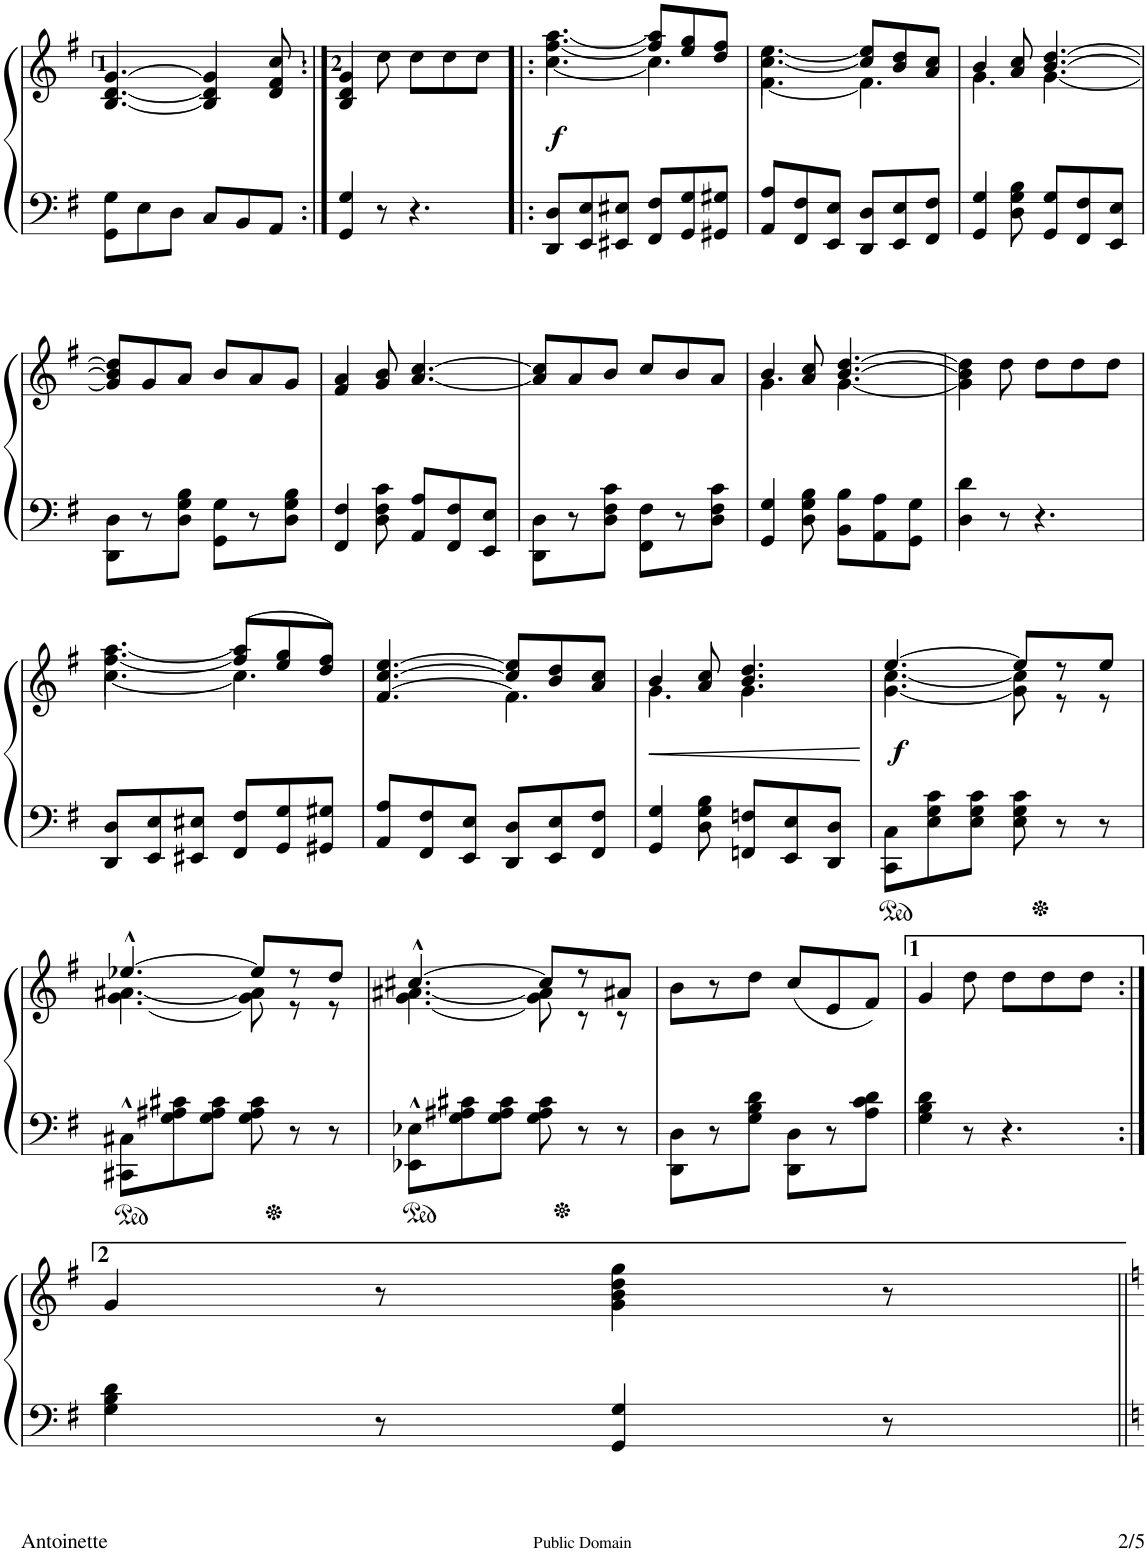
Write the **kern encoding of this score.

**kern	**kern	**dynam
*part1	*part1	*part1
*staff2	*staff1	*staff1/2
*I"Piano	*	*
*I'Pno.	*	*
!!LO:PB:g=z
*clefF4	*clefG2	*
*k[f#]	*k[f#]	*
*M6/8	*M6/8	*
=20	=20	=20
8GG\ 8G\L	[4.B/ [4.d/ [4.g/	.
8E\	.	.
8D\J	.	.
8C/L	4B/] 4d/] 4g/]	.
8BB/	.	.
8AA/J	8d/ 8f#/ 8cc/	.
=21:|!	=21:|!	=21:|!
4GG/ 4G/	4B/ 4d/ 4g/	.
8r	8dd\	.
4.r	8dd\L	.
.	8dd\	.
.	8dd\J	.
=22!|:	=22!|:	=22!|:
*	*^	*
!	!	!	!LO:DY:b
8DD/ 8D/L	[4.ff#\ [4.aa\	[4.cc\	f
8EE/ 8E/	.	.	.
8EE#X/ 8E#X/J	.	.	.
8FF#/ 8F#/L	8ff#/] 8aa/]L	4.cc\]	.
8GG/ 8G/	8ee/ 8gg/	.	.
8GG#X/ 8G#X/J	8dd/ 8ff#/J	.	.
=23	=23	=23	=23
8AA/ 8A/L	[4.cc\ [4.ee\	[4.f#\	.
8FF#/ 8F#/	.	.	.
8EE/ 8E/J	.	.	.
8DD/ 8D/L	8cc/] 8ee/]L	4.f#\]	.
8EE/ 8E/	8b/ 8dd/	.	.
8FF#/ 8F#/J	8a/ 8cc/J	.	.
=24	=24	=24	=24
4GG/ 4G/	4b/	4.g\	.
8D\ 8G\ 8B\	8a/ 8cc/	.	.
8GG/ 8G/L	[4.b/ [4.dd/	[4.g\	.
8FF#/ 8F#/	.	.	.
8EE/ 8E/J	.	.	.
*	*v	*v	*
!!LO:LB:g=z
=25	=25	=25
8DD\ 8D\L	8g/] 8b/] 8dd/]L	.
8r	8g/	.
8D\ 8G\ 8B\J	8a/J	.
8GG\ 8G\L	8b/L	.
8r	8a/	.
8D\ 8G\ 8B\J	8g/J	.
=26	=26	=26
4FF#/ 4F#/	4f#/ 4a/	.
8D\ 8F#\ 8c\	8g/ 8b/	.
8AA/ 8A/L	[4.a/ [4.cc/	.
8FF#/ 8F#/	.	.
8EE/ 8E/J	.	.
=27	=27	=27
8DD\ 8D\L	8a/] 8cc/]L	.
8r	8a/	.
8D\ 8F#\ 8c\J	8b/J	.
8FF#\ 8F#\L	8cc/L	.
8r	8b/	.
8D\ 8F#\ 8c\J	8a/J	.
=28	=28	=28
*	*^	*
4GG/ 4G/	4b/	4.g\	.
8D\ 8G\ 8B\	8a/ 8cc/	.	.
8BB\ 8B\L	[4.b/ [4.dd/	[4.g\	.
8AA\ 8A\	.	.	.
8GG\ 8G\J	.	.	.
*	*v	*v	*
=29	=29	=29
4D\ 4d\	4g\] 4b\] 4dd\]	.
8r	8dd\	.
4.r	8dd\L	.
.	8dd\	.
.	8dd\J	.
!!LO:LB:g=z
=30	=30	=30
*	*^	*
8DD/ 8D/L	[4.ff#\ [4.aa\	[4.cc\	.
8EE/ 8E/	.	.	.
8EE#X/ 8E#X/J	.	.	.
8FF#/ 8F#/L	(8ff#/] 8aa/]L	4.cc\]	.
8GG/ 8G/	8ee/ 8gg/	.	.
8GG#X/ 8G#X/J	8dd/ 8ff#/J)	.	.
=31	=31	=31	=31
8AA/ 8A/L	[4.cc/ [4.ee/	[4.f#/	.
8FF#/ 8F#/	.	.	.
8EE/ 8E/J	.	.	.
8DD/ 8D/L	8cc/] 8ee/]L	4.f#\]	.
8EE/ 8E/	8b/ 8dd/	.	.
8FF#/ 8F#/J	8a/ 8cc/J	.	.
=32	=32	=32	=32
!	!	!	!LO:HP:b
4GG/ 4G/	4b/	4.g\	<
8D\ 8G\ 8B\	8a/ 8cc/	.	.
8FFn/ 8Fn/L	4.b/ 4.dd/	4.g\	.
8EE/ 8E/	.	.	.
8DD/ 8D/J	.	.	.
*	*v	*v	*
.	.	[
=33	=33	=33
*	*^	*
!	!	!	!LO:DY:b
8CC\ 8C\L	[4.ee/	[4.g\ [4.cc\	f
8E\ 8G\ 8c\	.	.	.
8E\ 8G\ 8c\J	.	.	.
8E\ 8G\ 8c\	8ee/L]	8g\] 8cc\]	.
8r	8r	8r	.
8r	8ee/J	8r	.
!!LO:LB:g=z	!!
=34	=34	=34	=34
8CC#X\^^ 8C#X\^^L	[4.ee-X^^/	[4.g\ [4.a#X\	.
8G\ 8A#X\ 8c#X\	.	.	.
8G\ 8A#\ 8c#\J	.	.	.
8G\ 8A#\ 8c#\	8ee-/L]	8g\] 8a#\]	.
8r	8r	8r	.
8r	8dd/J	8r	.
=35	=35	=35	=35
8EE-X\^^ 8E-X\^^L	[4.cc#X^^/	[4.g\ [4.a#X\	.
8G\ 8A#X\ 8c#X\	.	.	.
8G\ 8A#\ 8c#\J	.	.	.
8G\ 8A#\ 8c#\	8cc#/L]	8g\] 8a#\]	.
8r	8r	8r	.
8r	8a#X/J	8r	.
*	*v	*v	*
=36	=36	=36
8DD\ 8D\L	8b\L	.
8r	8r	.
8G\ 8B\ 8d\J	8dd\J	.
8DD\ 8D\L	(8cc/L	.
8r	8e/	.
8A\ 8c\ 8d\J	8f#/J)	.
=37	=37	=37
4G\ 4B\ 4d\	4g/	.
8r	8dd\	.
4.r	8dd\L	.
.	8dd\	.
.	8dd\J	.
!!LO:LB:g=z
=38:|!	=38:|!	=38:|!
4G\ 4B\ 4d\	4g/	.
8r	8r	.
4GG/ 4G/	4g\ 4b\ 4dd\ 4gg\	.
8r	8r	.
=||	=||	=||
*-	*-	*-
